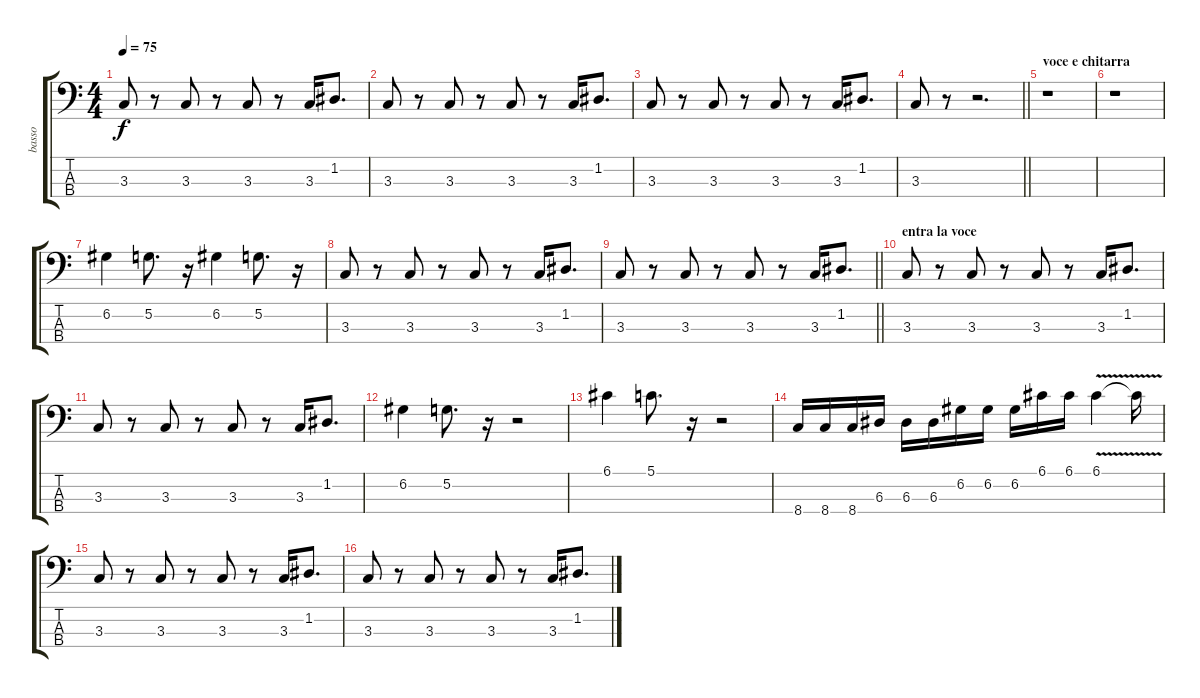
\track ("basso" "basso") {instrument electricbassfinger}
\staff {score tabs}
\tuning (G2 D2 A1 E1) {hide}
\ts (4 4)
\tempo 75
\clef f4
\ks c
3.3.8{dy f} r.8 3.3.8 r.8 3.3.8 r.8 3.3.16 1.2.8{d} |
3.3.8 r.8 3.3.8 r.8 3.3.8 r.8 3.3.16 1.2.8{d} |
3.3.8 r.8 3.3.8 r.8 3.3.8 r.8 3.3.16 1.2.8{d} |
\barLineRight lightlight
3.3.8 r.8 r.2{d} |
\section ("" "voce e chitarra")
r.1 |
r.1 |
6.2.4 5.2.8{d} r.16 6.2.4 5.2.8{d} r.16 |
3.3.8 r.8 3.3.8 r.8 3.3.8 r.8 3.3.16 1.2.8{d} |
\barLineRight lightlight
3.3.8 r.8 3.3.8 r.8 3.3.8 r.8 3.3.16 1.2.8{d} |
\section ("" "entra la voce")
3.3.8 r.8 3.3.8 r.8 3.3.8 r.8 3.3.16 1.2.8{d} |
3.3.8 r.8 3.3.8 r.8 3.3.8 r.8 3.3.16 1.2.8{d} |
6.2.4 5.2.8{d} r.16 r.2 |
6.1.4 5.1.8{d} r.16 r.2 |
8.4.16 8.4.16 8.4.16 6.3.16 6.3.16 6.3.16 6.2.16 6.2.16 6.2.16 6.1.16 6.1.16 6.1{v}.4 6.1{t}.16 |
3.3.8 r.8 3.3.8 r.8 3.3.8 r.8 3.3.16 1.2.8{d} |
3.3.8 r.8 3.3.8 r.8 3.3.8 r.8 3.3.16 1.2.8{d}
